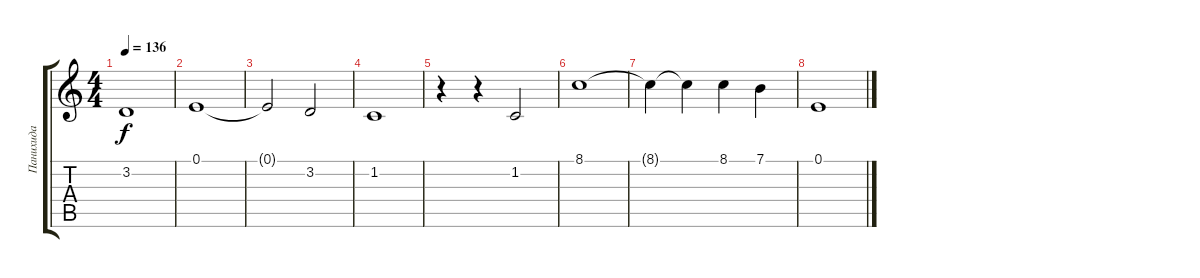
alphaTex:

\track ("Панихида" "Панихида") {instrument fx1rain}
\staff {score tabs}
\tuning (E4 B3 G3 D3 A2 E2) {hide}
\ts (4 4)
\tempo 136
\clef g2
\ks c
3.2{t}.1{dy f} |
0.1.1 |
0.1{t}.2 3.2.2 |
1.2.1 |
r.4 r.4 1.2.2 |
8.1.1 |
8.1{t}.4 8.1{t}.4 8.1.4 7.1.4 |
0.1.1
